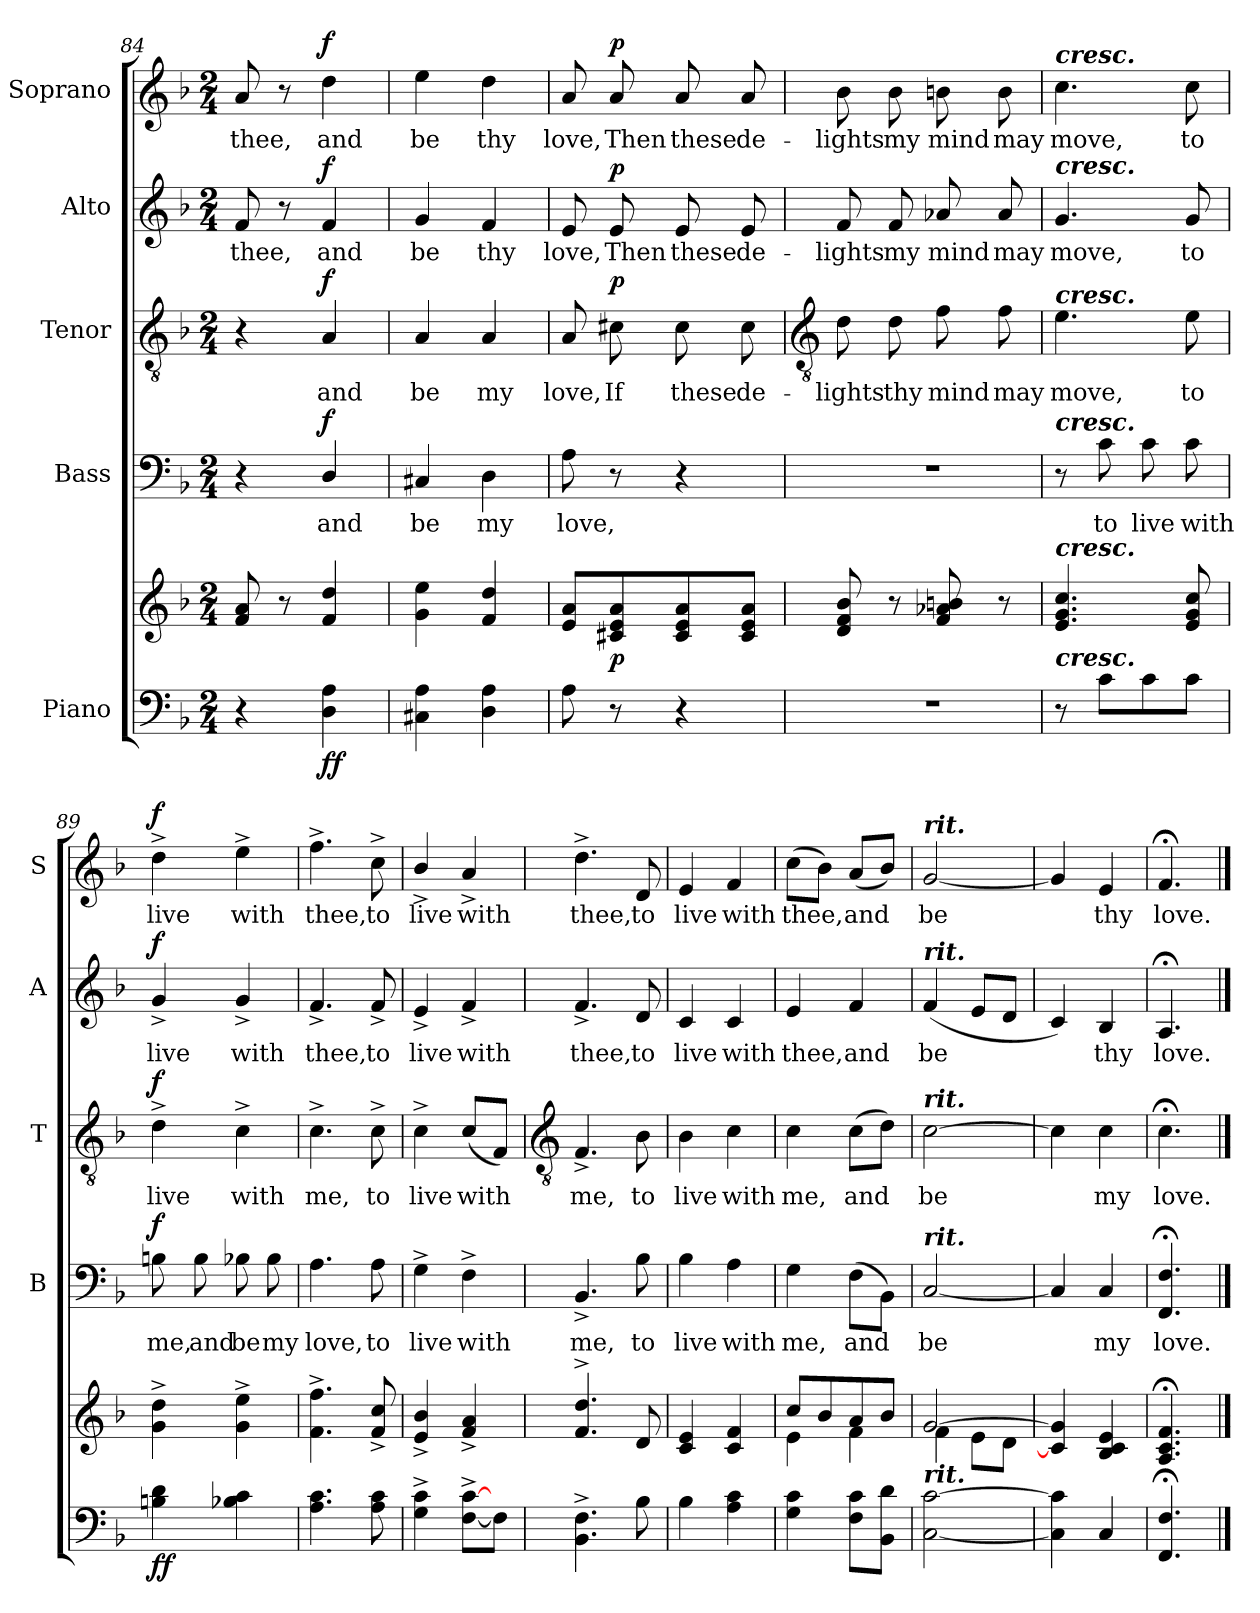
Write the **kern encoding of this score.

**kern	**kern	**dynam	**kern	**text	**dynam	**kern	**text	**dynam	**kern	**text	**dynam	**kern	**text	**dynam
*part5	*part5	*part5	*part4	*part4	*part4	*part3	*part3	*part3	*part2	*part2	*part2	*part1	*part1	*part1
*staff6	*staff5	*staff5/6	*staff4	*staff4	*staff4	*staff3	*staff3	*staff3	*staff2	*staff2	*staff2	*staff1	*staff1	*staff1
*I"Piano	*	*	*I"Bass	*	*	*I"Tenor	*	*	*I"Alto	*	*	*I"Soprano	*	*
*	*	*	*I'B	*	*	*I'T	*	*	*I'A	*	*	*I'S	*	*
*clefF4	*clefG2	*	*clefF4	*	*	*clefGv2	*	*	*clefG2	*	*	*clefG2	*	*
*k[b-]	*k[b-]	*	*k[b-]	*	*	*k[b-]	*	*	*k[b-]	*	*	*k[b-]	*	*
*F:	*F:	*	*F:	*	*	*F:	*	*	*F:	*	*	*F:	*	*
*M2/4	*M2/4	*	*M2/4	*	*	*M2/4	*	*	*M2/4	*	*	*M2/4	*	*
=84	=84	=84	=84	=84	=84	=84	=84	=84	=84	=84	=84	=84	=84	=84
!	!	!	!	!	!	!	!	!	!	!LO:LY:b	!	!	!LO:LY:b	!
4r	8f 8a	.	4r	.	.	4r	.	.	8f	thee,	.	8a	thee,	.
.	8r	.	.	.	.	.	.	.	8r	.	.	8r	.	.
!	!	!LO:DY:b=2	!	!LO:LY:b	!	!	!LO:LY:b	!	!	!LO:LY:b	!	!	!LO:LY:b	!
!	!	!LO:DY:n=1:b	!	!	!LO:DY:b	!	!	!LO:DY:b	!	!	!LO:DY:b	!	!	!LO:DY:b
4D\ 4A\	4f 4dd	f f	4D/	and	f	4A	and	f	4f	and	f	4dd	and	f
=85	=85	=85	=85	=85	=85	=85	=85	=85	=85	=85	=85	=85	=85	=85
!	!	!	!	!LO:LY:b	!	!	!LO:LY:b	!	!	!LO:LY:b	!	!	!LO:LY:b	!
4C#X 4A	4g 4ee	.	4C#X	be	.	4A	be	.	4g	be	.	4ee	be	.
!	!	!	!	!LO:LY:b	!	!	!LO:LY:b	!	!	!LO:LY:b	!	!	!LO:LY:b	!
4D 4A	4f 4dd	.	4D	my	.	4A	my	.	4f	thy	.	4dd	thy	.
=86	=86	=86	=86	=86	=86	=86	=86	=86	=86	=86	=86	=86	=86	=86
!	!	!	!	!LO:LY:b	!	!	!LO:LY:b	!	!	!LO:LY:b	!	!	!LO:LY:b	!
8A	8e 8aL	.	8A	love,	.	8A	love,	.	8e	love,	.	8a	love,	.
!	!	!LO:DY:b	!	!	!	!	!LO:LY:b	!LO:DY:b	!	!LO:LY:b	!LO:DY:b	!	!LO:LY:b	!LO:DY:b
8r	8c#X 8e 8a	p	8r	.	.	8c#X	If	p	8e	Then	p	8a	Then	p
!	!	!	!	!	!	!	!LO:LY:b	!	!	!LO:LY:b	!	!	!LO:LY:b	!
4r	8c# 8e 8a	.	4r	.	.	8c#	these	.	8e	these	.	8a	these	.
!	!	!	!	!	!	!	!LO:LY:b	!	!	!LO:LY:b	!	!	!LO:LY:b	!
.	8c# 8e 8aJ	.	.	.	.	8c#	de-	.	8e	de-	.	8a	de-	.
!!LO:LB:g=z
=87	=87	=87	=87	=87	=87	=87	=87	=87	=87	=87	=87	=87	=87	=87
*	*	*	*	*	*	*clefGv2	*	*	*	*	*	*	*	*
!LO:N:vis=1	!	!	!LO:N:vis=1	!	!	!	!LO:LY:b	!	!	!LO:LY:b	!	!	!LO:LY:b	!
2r	8d 8f 8b-	.	2r	.	.	8d	-lights	.	8f	-lights	.	8b-	-lights	.
!	!	!	!	!	!	!	!LO:LY:b	!	!	!LO:LY:b	!	!	!LO:LY:b	!
.	8r	.	.	.	.	8d	thy	.	8f	my	.	8b-	my	.
!	!	!	!	!	!	!	!LO:LY:b	!	!	!LO:LY:b	!	!	!LO:LY:b	!
.	8f 8a-X 8bn	.	.	.	.	8f	mind	.	8a-X	mind	.	8bn	mind	.
!	!	!	!	!	!	!	!LO:LY:b	!	!	!LO:LY:b	!	!	!LO:LY:b	!
.	8r	.	.	.	.	8f	may	.	8a-	may	.	8b	may	.
=88	=88	=88	=88	=88	=88	=88	=88	=88	=88	=88	=88	=88	=88	=88
!	!	!	!	!	!	!	!	!	!	!	!	!LO:TX:a:Bi:t=cresc.	!	!
!	!	!	!	!	!	!	!	!	!LO:TX:a:Bi:t=cresc.	!	!	!	!	!
!	!	!	!	!	!	!LO:TX:a:Bi:t=cresc.	!	!	!	!	!	!	!	!
!	!	!	!LO:TX:a:Bi:t=cresc.	!	!	!	!	!	!	!	!	!	!	!
!	!LO:TX:a:Bi:t=cresc.	!	!	!	!	!	!	!	!	!	!	!	!	!
!LO:TX:a:Bi:t=cresc.	!	!	!	!	!	!	!	!	!	!	!	!	!	!
!	!	!	!	!	!	!	!LO:LY:b	!	!	!LO:LY:b	!	!	!LO:LY:b	!
8r	4.e 4.g 4.cc	.	8r	.	.	4.e	move,	.	4.g	move,	.	4.cc	move,	.
!	!	!	!	!LO:LY:b	!	!	!	!	!	!	!	!	!	!
8cL	.	.	8c	to	.	.	.	.	.	.	.	.	.	.
!	!	!	!	!LO:LY:b	!	!	!	!	!	!	!	!	!	!
8c	.	.	8c	live	.	.	.	.	.	.	.	.	.	.
!	!	!	!	!LO:LY:b	!	!	!LO:LY:b	!	!	!LO:LY:b	!	!	!LO:LY:b	!
8cJ	8e 8g 8cc	.	8c	with	.	8e	to	.	8g	to	.	8cc	to	.
=89	=89	=89	=89	=89	=89	=89	=89	=89	=89	=89	=89	=89	=89	=89
!	!	!LO:DY:b=2	!	!LO:LY:b	!	!	!LO:LY:b	!	!	!LO:LY:b	!	!	!LO:LY:b	!
!	!	!LO:DY:n=1:b	!	!	!LO:DY:b	!	!	!LO:DY:b	!	!	!LO:DY:b	!	!	!LO:DY:b
4Bn 4d	4g^ 4dd^	f f	8Bn	me,	f	4d^	live	f	4g^	live	f	4dd^	live	f
!	!	!	!	!LO:LY:b	!	!	!	!	!	!	!	!	!	!
.	.	.	8B	and	.	.	.	.	.	.	.	.	.	.
!	!	!	!	!LO:LY:b	!	!	!LO:LY:b	!	!	!LO:LY:b	!	!	!LO:LY:b	!
4B-X 4c	4g^ 4ee^	.	8B-X	be	.	4c^	with	.	4g^	with	.	4ee^	with	.
!	!	!	!	!LO:LY:b	!	!	!	!	!	!	!	!	!	!
.	.	.	8B-	my	.	.	.	.	.	.	.	.	.	.
=90	=90	=90	=90	=90	=90	=90	=90	=90	=90	=90	=90	=90	=90	=90
!	!	!	!	!LO:LY:b	!	!	!LO:LY:b	!	!	!LO:LY:b	!	!	!LO:LY:b	!
4.A 4.c	4.f^ 4.ff^	.	4.A	love,	.	4.c^	me,	.	4.f^	thee,	.	4.ff^	thee,	.
!	!	!	!	!LO:LY:b	!	!	!LO:LY:b	!	!	!LO:LY:b	!	!	!LO:LY:b	!
8A 8c	8f^ 8cc^	.	8A	to	.	8c^	to	.	8f^	to	.	8cc^	to	.
=91	=91	=91	=91	=91	=91	=91	=91	=91	=91	=91	=91	=91	=91	=91
!	!	!	!	!LO:LY:b	!	!	!LO:LY:b	!	!	!LO:LY:b	!	!	!LO:LY:b	!
4G^ 4c^	4e/^ 4b-/^	.	4G^	live	.	4c^	live	.	4e^	live	.	4b-^/	live	.
!	!	!	!	!LO:LY:b	!	!	!LO:LY:b	!	!	!LO:LY:b	!	!	!LO:LY:b	!
[8F^ [8c^L	4f^ 4a^	.	4F^	with	.	(<8cL	with	.	4f^	with	.	4a^	with	.
8FJ]	.	.	.	.	.	8FJ)	.	.	.	.	.	.	.	.
!!LO:LB:g=z
=92	=92	=92	=92	=92	=92	=92	=92	=92	=92	=92	=92	=92	=92	=92
*	*	*	*	*	*	*clefGv2	*	*	*	*	*	*	*	*
*	*^	*	*	*	*	*	*	*	*	*	*	*	*	*
!	!	!LO:N:vis=1	!	!	!LO:LY:b	!	!	!LO:LY:b	!	!	!LO:LY:b	!	!	!LO:LY:b	!
4.BB-^ 4.F^	4.f/^ 4.dd/^	2ryy	.	4.BB-^	me,	.	4.F^	me,	.	4.f^	thee,	.	4.dd^	thee,	.
!	!	!	!	!	!LO:LY:b	!	!	!LO:LY:b	!	!	!LO:LY:b	!	!	!LO:LY:b	!
8B-	8d/	.	.	8B-	to	.	8B-	to	.	8d	to	.	8d	to	.
=93	=93	=93	=93	=93	=93	=93	=93	=93	=93	=93	=93	=93	=93	=93	=93
!	!	!LO:N:vis=1	!	!	!LO:LY:b	!	!	!LO:LY:b	!	!	!LO:LY:b	!	!	!LO:LY:b	!
4B-	4c/ 4e/	2ryy	.	4B-	live	.	4B-	live	.	4c	live	.	4e	live	.
!	!	!	!	!	!LO:LY:b	!	!	!LO:LY:b	!	!	!LO:LY:b	!	!	!LO:LY:b	!
4A 4c	4c/ 4f/	.	.	4A	with	.	4c	with	.	4c	with	.	4f	with	.
=94	=94	=94	=94	=94	=94	=94	=94	=94	=94	=94	=94	=94	=94	=94	=94
!	!	!	!	!	!LO:LY:b	!	!	!LO:LY:b	!	!	!LO:LY:b	!	!	!LO:LY:b	!
4G 4c	8cc/L	4e\	.	4G	me,	.	4c	me,	.	4e	thee,	.	(>8ccL	thee,	.
.	8b-/	.	.	.	.	.	.	.	.	.	.	.	8b-J)	.	.
!	!	!	!	!	!LO:LY:b	!	!	!LO:LY:b	!	!	!LO:LY:b	!	!	!LO:LY:b	!
8F 8cL	8a/	4f\	.	(>8FL	and	.	(>8cL	and	.	4f	and	.	(<8aL	and	.
8BB- 8dJ	8b-/J	.	.	8BB-J)	.	.	8dJ)	.	.	.	.	.	8b-J)	.	.
=95	=95	=95	=95	=95	=95	=95	=95	=95	=95	=95	=95	=95	=95	=95	=95
!	!	!	!	!	!	!	!	!	!	!	!	!	!LO:TX:a:Bi:t=rit.	!	!
!	!	!	!	!	!	!	!	!	!	!LO:TX:a:Bi:t=rit.	!	!	!	!	!
!	!	!	!	!	!	!	!LO:TX:a:Bi:t=rit.	!	!	!	!	!	!	!	!
!	!	!	!	!LO:TX:a:Bi:t=rit.	!	!	!	!	!	!	!	!	!	!	!
!LO:TX:a:Bi:t=rit.	!	!	!	!	!	!	!	!	!	!	!	!	!	!	!
!	!	!	!	!	!LO:LY:b	!	!	!LO:LY:b	!	!	!LO:LY:b	!	!	!LO:LY:b	!
[2C [2c	[2g/	4f\	.	[2C	be	.	[2c	be	.	(<4f	be	.	[2g	be	.
.	.	8e\L	.	.	.	.	.	.	.	8eL	.	.	.	.	.
.	.	8d\J	.	.	.	.	.	.	.	8dJ	.	.	.	.	.
=96	=96	=96	=96	=96	=96	=96	=96	=96	=96	=96	=96	=96	=96	=96	=96
4C] 4c]	4c/] 4g/]	2ryy	.	4C]	.	.	4c]	.	.	4c)	.	.	4g]	.	.
!	!	!	!	!	!LO:LY:b	!	!	!LO:LY:b	!	!	!LO:LY:b	!	!	!LO:LY:b	!
4C	4B-/ 4c/ 4e/	.	.	4C	my	.	4c	my	.	4B-	thy	.	4e	thy	.
=97	=97	=97	=97	=97	=97	=97	=97	=97	=97	=97	=97	=97	=97	=97	=97
!	!	!	!	!	!LO:LY:b	!	!	!LO:LY:b	!	!	!LO:LY:b	!	!	!LO:LY:b	!
4.FF; 4.F;	4.A/;< 4.c/;< 4.f/;<	4.ryy	.	4.FF;< 4.F;<	love.	.	4.c;<	love.	.	4.A;<	love.	.	4.f;<	love.	.
*	*v	*v	*	*	*	*	*	*	*	*	*	*	*	*	*
==	==	==	==	==	==	==	==	==	==	==	==	==	==	==
*-	*-	*-	*-	*-	*-	*-	*-	*-	*-	*-	*-	*-	*-	*-
